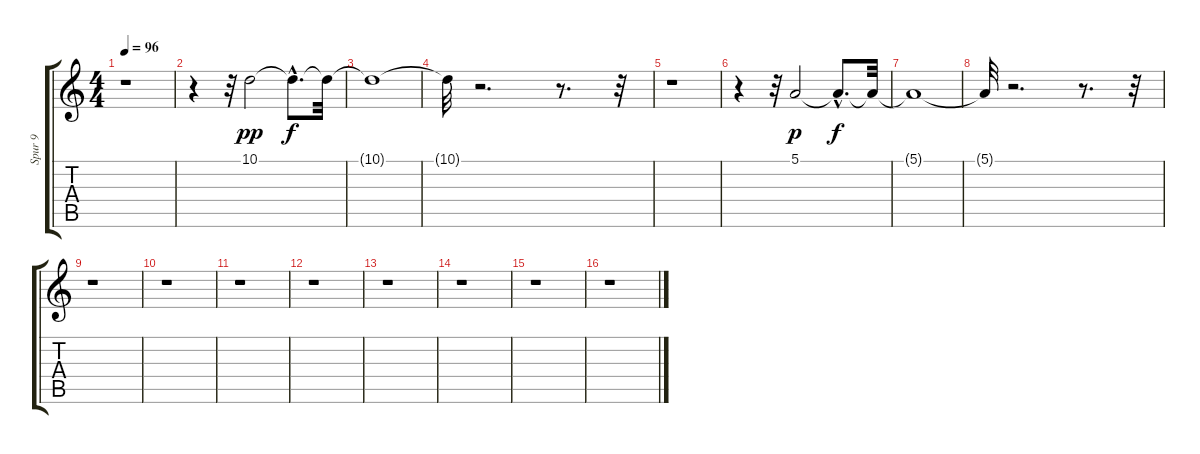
\track ("Spur 9" "Spur 9") {instrument whistle}
\staff {score tabs}
\tuning (E4 B3 G3 D3 A2 E2) {hide}
\ts (4 4)
\tempo 96
\clef g2
\ks c
r.1{dy f} |
r.4 r.32{balance 14} 10.1.2{dy pp} 10.1{hac t}.8{d dy f} 10.1{t}.32 |
10.1{t}.1 |
10.1{t}.32 r.2{d} r.8{d} r.32 |
r.1 |
r.4 r.32 5.1.2{dy p balance 14} 5.1{hac t}.8{d dy f} 5.1{t}.32 |
5.1{t}.1 |
5.1{t}.32 r.2{d} r.8{d} r.32 |
r.1 |
r.1 |
r.1 |
r.1 |
r.1 |
r.1 |
r.1 |
r.1
